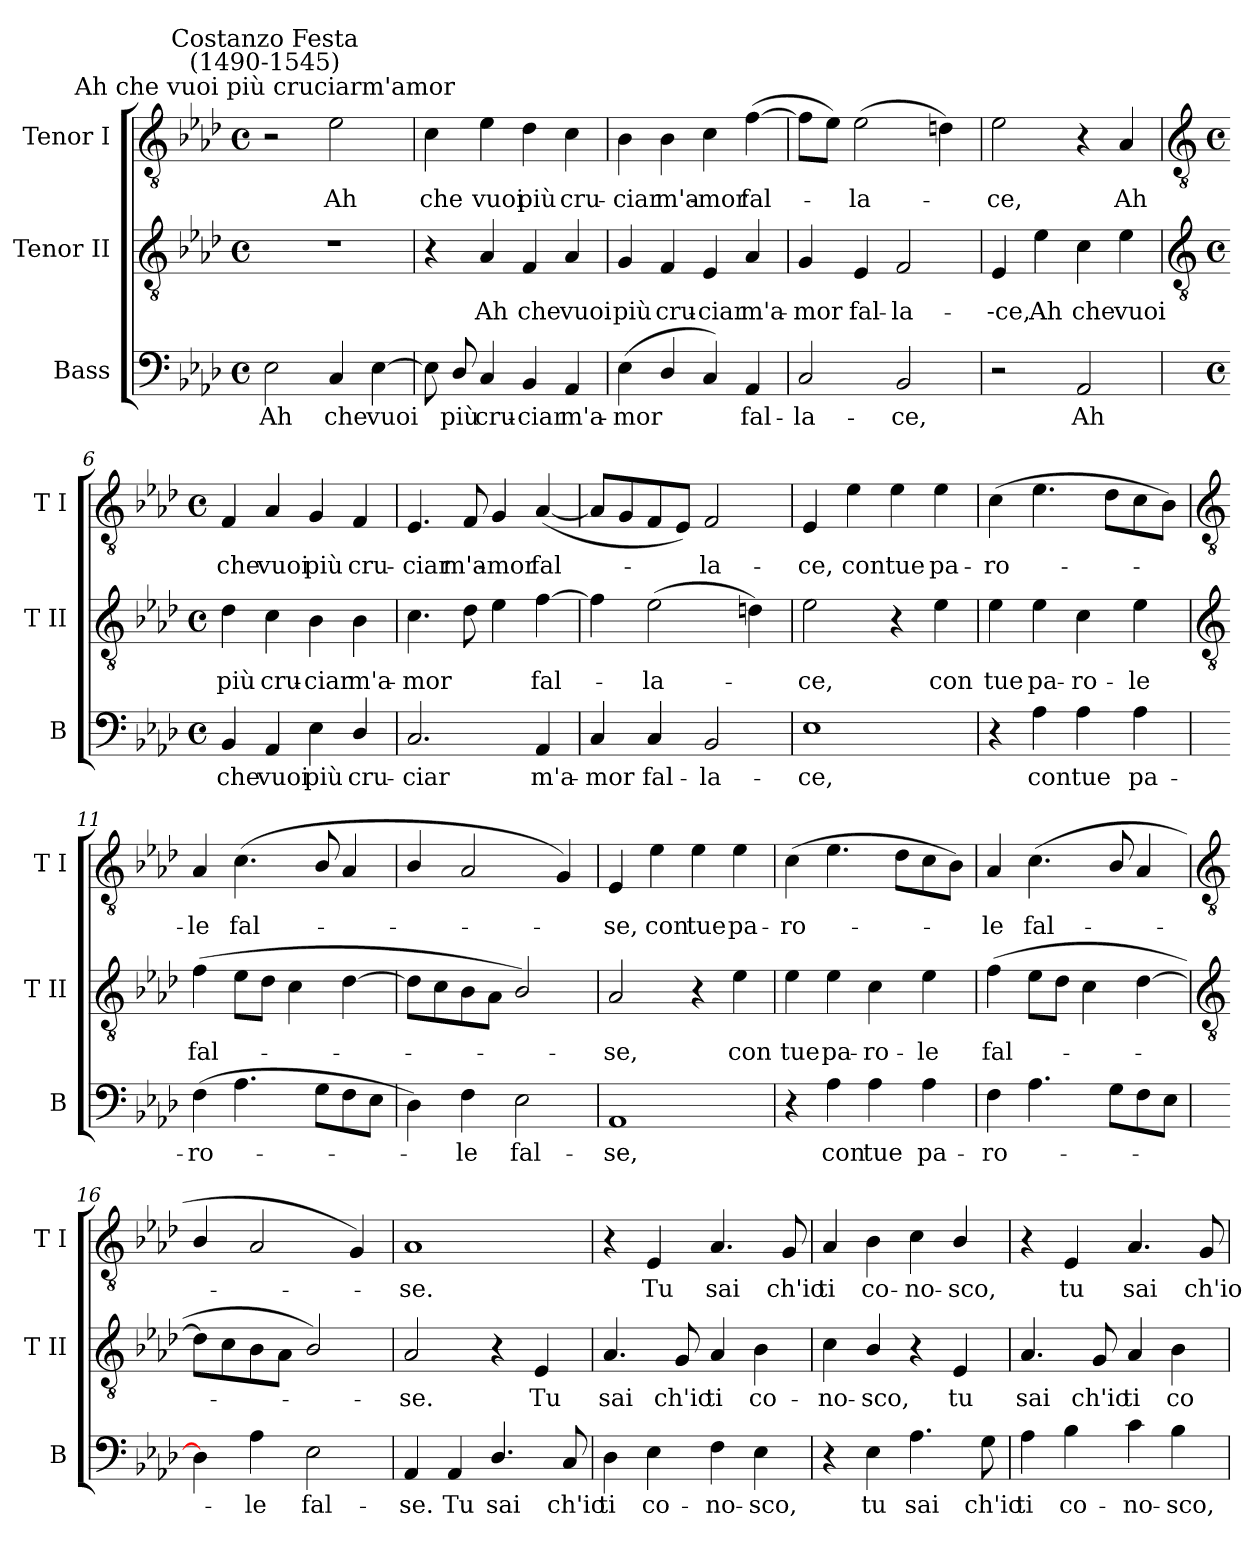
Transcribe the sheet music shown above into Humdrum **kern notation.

**kern	**text	**kern	**text	**kern	**text
*part3	*part3	*part2	*part2	*part1	*part1
*staff3	*staff3	*staff2	*staff2	*staff1	*staff1
*I"Bass	*	*I"Tenor II	*	*I"Tenor I	*
*I'B	*	*I'T II	*	*I'T I	*
*clefF4	*	*clefGv2	*	*clefGv2	*
*k[b-e-a-d-]	*	*k[b-e-a-d-]	*	*k[b-e-a-d-]	*
*A-:	*	*A-:	*	*A-:	*
*M4/4	*	*M4/4	*	*M4/4	*
*met(c)	*	*met(c)	*	*met(c)	*
=1	=1	=1	=1	=1	=1
!	!	!	!	!LO:TX:a:cj:t=Ah che vuoi più cruciarm'amor	!
!	!	!	!	!LO:TX:a:cj:t=Costanzo Festa\n(1490-1545)	!
!	!LO:LY:b	!	!	!	!
2E-	Ah	1r	.	2r	.
!	!LO:LY:b	!	!	!	!LO:LY:b
4C	che	.	.	2e-	Ah
!	!LO:LY:b	!	!	!	!
[4E-	vuoi	.	.	.	.
=2	=2	=2	=2	=2	=2
!	!	!	!	!	!LO:LY:b
8E-]	.	4r	.	4c	che
!	!LO:LY:b	!	!	!	!
8D-/	più	.	.	.	.
!	!LO:LY:b	!	!LO:LY:b	!	!LO:LY:b
4C/	cru-	4A-/	Ah	4e-	vuoi
!	!LO:LY:b	!	!LO:LY:b	!	!LO:LY:b
4BB-	-ciar	4F	che	4d-	più
!	!LO:LY:b	!	!LO:LY:b	!	!LO:LY:b
4AA-	m'a-	4A-/	vuoi	4c	cru-
=3	=3	=3	=3	=3	=3
!	!LO:LY:b	!	!LO:LY:b	!	!LO:LY:b
(<4E-	-mor	4G	più	4B-	-ciar
!	!	!	!LO:LY:b	!	!LO:LY:b
4D-/	.	4F	cru-	4B-	m'a-
!	!	!	!LO:LY:b	!	!LO:LY:b
4C/)	.	4E-	-ciar	4c	-mor
!	!LO:LY:b	!	!LO:LY:b	!	!LO:LY:b
4AA-	fal-	4A-/	m'a-	(>[4f	fal-
=4	=4	=4	=4	=4	=4
!	!LO:LY:b	!	!LO:LY:b	!	!
2C/	-la-	4G	-mor	8fL]	.
.	.	.	.	8e-J)	.
!	!	!	!LO:LY:b	!	!LO:LY:b
.	.	4E-	fal-	(>2e-	la-
!	!LO:LY:b	!	!LO:LY:b	!	!
2BB-	-ce,	2F	-la-	.	.
.	.	.	.	4dn)	.
=5	=5	=5	=5	=5	=5
!	!	!	!LO:LY:b	!	!LO:LY:b
2r	.	4E-	--ce,	2e-	ce,
!	!	!	!LO:LY:b	!	!
.	.	4e-	Ah	.	.
!	!LO:LY:b	!	!LO:LY:b	!	!
2AA-	Ah	4c	che	4r	.
!	!	!	!LO:LY:b	!	!LO:LY:b
.	.	4e-	vuoi	4A-/	Ah
!!LO:LB:g=z
=6	=6	=6	=6	=6	=6
*	*	*clefGv2	*	*clefGv2	*
*M4/4	*	*M4/4	*	*M4/4	*
*met(c)	*	*met(c)	*	*met(c)	*
!	!LO:LY:b	!	!LO:LY:b	!	!LO:LY:b
4BB-	che	4d-	più	4F	che
!	!LO:LY:b	!	!LO:LY:b	!	!LO:LY:b
4AA-	vuoi	4c	cru-	4A-/	vuoi
!	!LO:LY:b	!	!LO:LY:b	!	!LO:LY:b
4E-	più	4B-	-ciar	4G	più
!	!LO:LY:b	!	!LO:LY:b	!	!LO:LY:b
4D-/	cru-	4B-	m'a-	4F	cru-
=7	=7	=7	=7	=7	=7
!	!LO:LY:b	!	!LO:LY:b	!	!LO:LY:b
2.C/	-ciar	4.c	-mor	4.E-	-ciar
!	!	!	!	!	!LO:LY:b
.	.	8d-	.	8F	m'a-
!	!	!	!	!	!LO:LY:b
.	.	4e-	.	4G	-mor
!	!LO:LY:b	!	!LO:LY:b	!	!LO:LY:b
4AA-	m'a-	[4f	fal-	(<[4A-/	fal-
=8	=8	=8	=8	=8	=8
!	!LO:LY:b	!	!	!	!
4C/	-mor	4f]	.	8A-L]	.
.	.	.	.	8G	.
!	!LO:LY:b	!	!LO:LY:b	!	!
4C/	fal-	(>2e-	la-	8F	.
.	.	.	.	8E-J)	.
!	!LO:LY:b	!	!	!	!LO:LY:b
2BB-	-la-	.	.	2F	la-
.	.	4dn)	.	.	.
=9	=9	=9	=9	=9	=9
!	!LO:LY:b	!	!LO:LY:b	!	!LO:LY:b
1E-	-ce,	2e-	ce,	4E-	-ce,
!	!	!	!	!	!LO:LY:b
.	.	.	.	4e-	con
!	!	!	!	!	!LO:LY:b
.	.	4r	.	4e-	tue
!	!	!	!LO:LY:b	!	!LO:LY:b
.	.	4e-	con	4e-	pa-
=10	=10	=10	=10	=10	=10
!	!	!	!LO:LY:b	!	!LO:LY:b
4r	.	4e-	tue	(>4c	-ro-
!	!LO:LY:b	!	!LO:LY:b	!	!
4A-	con	4e-	pa-	4.e-	.
!	!LO:LY:b	!	!LO:LY:b	!	!
4A-	tue	4c	-ro-	.	.
.	.	.	.	8d-L	.
!	!LO:LY:b	!	!LO:LY:b	!	!
4A-	pa-	4e-	-le	8c	.
.	.	.	.	8B-J)	.
!!LO:LB:g=z
=11	=11	=11	=11	=11	=11
*	*	*clefGv2	*	*clefGv2	*
!	!LO:LY:b	!	!LO:LY:b	!	!LO:LY:b
(>4F	-ro-	(>4f	fal-	4A-	le
!	!	!	!	!	!LO:LY:b
4.A-	.	8e-L	.	(<4.c	fal-
.	.	8d-J	.	.	.
.	.	4c	.	.	.
8GL	.	.	.	8B-/	.
8F	.	[4d-	.	4A-	.
8E-J	.	.	.	.	.
=12	=12	=12	=12	=12	=12
4D-)	.	8d-L]	.	4B-/	.
.	.	8c	.	.	.
!	!LO:LY:b	!	!	!	!
4F	le	8B-	.	2A-	.
.	.	8A-J	.	.	.
!	!LO:LY:b	!	!	!	!
2E-	fal-	2B-/)	.	.	.
.	.	.	.	4G)	.
=13	=13	=13	=13	=13	=13
!	!LO:LY:b	!	!LO:LY:b	!	!LO:LY:b
1AA-	-se,	2A-	se,	4E-	se,
!	!	!	!	!	!LO:LY:b
.	.	.	.	4e-	con
!	!	!	!	!	!LO:LY:b
.	.	4r	.	4e-	tue
!	!	!	!LO:LY:b	!	!LO:LY:b
.	.	4e-	con	4e-	pa-
=14	=14	=14	=14	=14	=14
!	!	!	!LO:LY:b	!	!LO:LY:b
4r	.	4e-	tue	(>4c	-ro-
!	!LO:LY:b	!	!LO:LY:b	!	!
4A-	con	4e-	pa-	4.e-	.
!	!LO:LY:b	!	!LO:LY:b	!	!
4A-	tue	4c	-ro-	.	.
.	.	.	.	8d-L	.
!	!LO:LY:b	!	!LO:LY:b	!	!
4A-	pa-	4e-	-le	8c	.
.	.	.	.	8B-J)	.
=15	=15	=15	=15	=15	=15
!	!LO:LY:b	!	!LO:LY:b	!	!LO:LY:b
4F	-ro-	(>4f	fal-	4A-	le
!	!	!	!	!	!LO:LY:b
4.A-	.	8e-L	.	(<4.c	fal-
.	.	8d-J	.	.	.
.	.	4c	.	.	.
8GL	.	.	.	8B-/	.
8F	.	[4d-	.	4A-	.
8E-J	.	.	.	.	.
!!LO:LB:g=z
=16	=16	=16	=16	=16	=16
*	*	*clefGv2	*	*clefGv2	*
4D-]	.	8d-L]	.	4B-/	.
.	.	8c	.	.	.
!	!LO:LY:b	!	!	!	!
4A-	le	8B-	.	2A-/	.
.	.	8A-J	.	.	.
!	!LO:LY:b	!	!	!	!
2E-	fal-	2B-/)	.	.	.
.	.	.	.	4G)	.
=17	=17	=17	=17	=17	=17
!	!LO:LY:b	!	!LO:LY:b	!	!LO:LY:b
4AA-	-se.	2A-/	se.	1A-	se.
!	!LO:LY:b	!	!	!	!
4AA-	Tu	.	.	.	.
!	!LO:LY:b	!	!	!	!
4.D-/	sai	4r	.	.	.
!	!	!	!LO:LY:b	!	!
.	.	4E-	Tu	.	.
!	!LO:LY:b	!	!	!	!
8C	ch'io	.	.	.	.
=18	=18	=18	=18	=18	=18
!	!LO:LY:b	!	!LO:LY:b	!	!
4D-	ti	4.A-/	sai	4r	.
!	!LO:LY:b	!	!	!	!LO:LY:b
4E-	co-	.	.	4E-	Tu
!	!	!	!LO:LY:b	!	!
.	.	8G	ch'io	.	.
!	!LO:LY:b	!	!LO:LY:b	!	!LO:LY:b
4F	-no-	4A-	ti	4.A-/	sai
!	!LO:LY:b	!	!LO:LY:b	!	!
4E-	-sco,	4B-	co-	.	.
!	!	!	!	!	!LO:LY:b
.	.	.	.	8G	ch'io
=19	=19	=19	=19	=19	=19
!	!	!	!LO:LY:b	!	!LO:LY:b
4r	.	4c	-no-	4A-	ti
!	!LO:LY:b	!	!LO:LY:b	!	!LO:LY:b
4E-	tu	4B-/	-sco,	4B-	co-
!	!LO:LY:b	!	!	!	!LO:LY:b
4.A-	sai	4r	.	4c	-no-
!	!	!	!LO:LY:b	!	!LO:LY:b
.	.	4E-	tu	4B-/	-sco,
!	!LO:LY:b	!	!	!	!
8G	ch'io	.	.	.	.
=20	=20	=20	=20	=20	=20
!	!LO:LY:b	!	!LO:LY:b	!	!
4A-	ti	4.A-/	sai	4r	.
!	!LO:LY:b	!	!	!	!LO:LY:b
4B-	co-	.	.	4E-	tu
!	!	!	!LO:LY:b	!	!
.	.	8G	ch'io	.	.
!	!LO:LY:b	!	!LO:LY:b	!	!LO:LY:b
4c	-no-	4A-	ti	4.A-/	sai
!	!LO:LY:b	!	!LO:LY:b	!	!
4B-	-sco,	4B-	co-	.	.
!	!	!	!	!	!LO:LY:b
.	.	.	.	8G	ch'io
=	=	=	=	=	=
*-	*-	*-	*-	*-	*-
